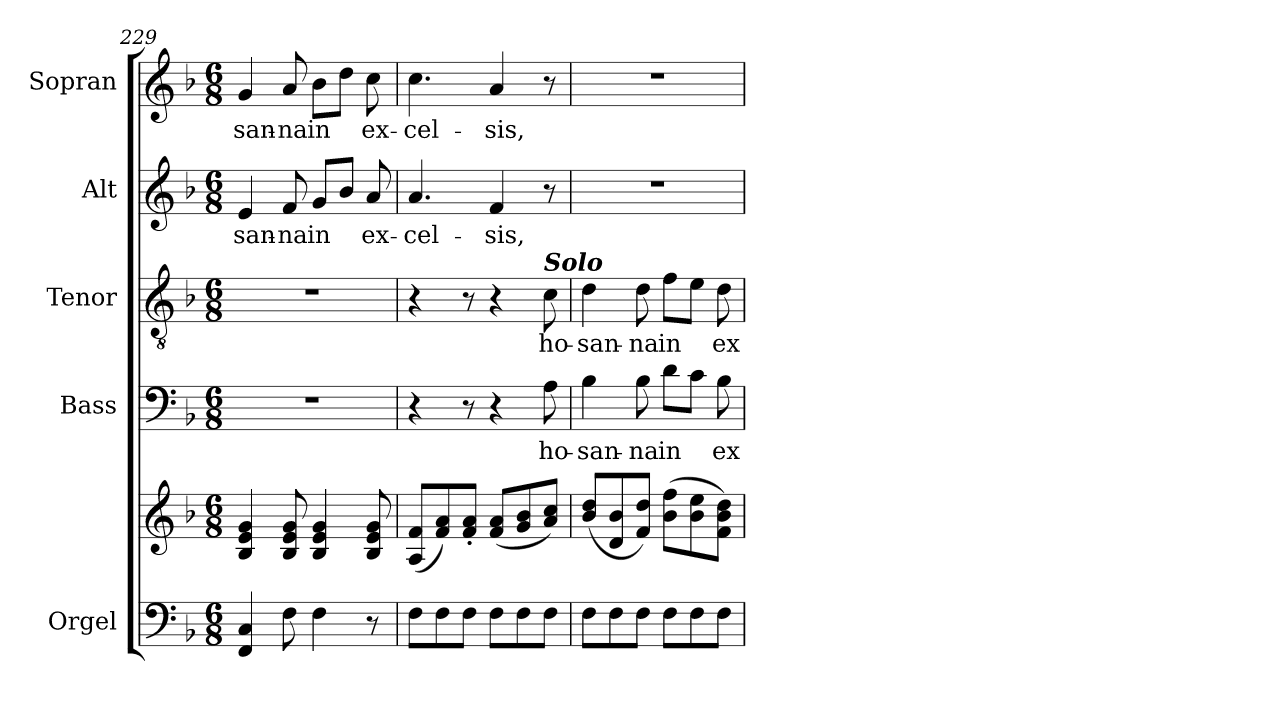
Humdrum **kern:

**kern	**kern	**kern	**text	**kern	**text	**kern	**text	**kern	**text
*part5	*part5	*part4	*part4	*part3	*part3	*part2	*part2	*part1	*part1
*staff6	*staff5	*staff4	*staff4	*staff3	*staff3	*staff2	*staff2	*staff1	*staff1
*I"Orgel	*	*I"Bass	*	*I"Tenor	*	*I"Alt	*	*I"Sopran	*
*I'Org.	*	*I'B.	*	*I'T.	*	*I'A.	*	*I'S.	*
!!LO:LB:g=z
*clefF4	*clefG2	*clefF4	*	*clefGv2	*	*clefG2	*	*clefG2	*
*k[b-]	*k[b-]	*k[b-]	*	*k[b-]	*	*k[b-]	*	*k[b-]	*
*F:	*F:	*F:	*	*F:	*	*F:	*	*F:	*
*M6/8	*M6/8	*M6/8	*	*M6/8	*	*M6/8	*	*M6/8	*
=229	=229	=229	=229	=229	=229	=229	=229	=229	=229
!	!	!	!	!	!	!	!LO:LY:b	!	!LO:LY:b
4FF/ 4C/	4B-/ 4e/ 4g/	2.r	.	2.r	.	4e/	-san-	4g/	-san-
!	!	!	!	!	!	!	!LO:LY:b	!	!LO:LY:b
8F\	8B-/ 8e/ 8g/	.	.	.	.	8f/	-na	8a/	-na
!	!	!	!	!	!	!	!LO:LY:b	!	!LO:LY:b
4F\	4B-/ 4e/ 4g/	.	.	.	.	8g/L	in	8b-\L	in
.	.	.	.	.	.	8b-/J	.	8dd\J	.
!	!	!	!	!	!	!	!LO:LY:b	!	!LO:LY:b
8r	8B-/ 8e/ 8g/	.	.	.	.	8a/	ex-	8cc\	ex-
=230	=230	=230	=230	=230	=230	=230	=230	=230	=230
!	!	!	!	!	!	!	!LO:LY:b	!	!LO:LY:b
8F\L	(<8A/ 8f/L	4r	.	4r	.	4.a/	-cel-	4.cc\	-cel-
8F\	8f/ 8a/)	.	.	.	.	.	.	.	.
8F\J	8f/'< 8a/'<J	8r	.	8r	.	.	.	.	.
!	!	!	!	!	!	!	!LO:LY:b	!	!LO:LY:b
8F\L	(<8f/ 8a/L	4r	.	4r	.	4f/	-sis,	4a/	-sis,
8F\	8g/ 8b-/	.	.	.	.	.	.	.	.
!	!	!	!	!LO:TX:a:Bi:t=Solo	!	!	!	!	!
!	!	!	!LO:LY:b	!	!LO:LY:b	!	!	!	!
8F\J	8a/ 8cc/J)	8A\	ho-	8c\	ho-	8r	.	8r	.
=231	=231	=231	=231	=231	=231	=231	=231	=231	=231
!	!	!	!LO:LY:b	!	!LO:LY:b	!	!	!	!
8F\L	(<8b-/ 8dd/L	4B-\	-san-	4d\	-san-	2.r	.	2.r	.
8F\	8d/ 8b-/	.	.	.	.	.	.	.	.
!	!	!	!LO:LY:b	!	!LO:LY:b	!	!	!	!
8F\J	8f/ 8dd/J)	8B-\	-na	8d\	-na	.	.	.	.
!	!	!	!LO:LY:b	!	!LO:LY:b	!	!	!	!
8F\L	(>8b-\ 8ff\L	8d\L	in	8f\L	in	.	.	.	.
8F\	8b-\ 8ee\	8c\J	.	8e\J	.	.	.	.	.
!	!	!	!LO:LY:b	!	!LO:LY:b	!	!	!	!
8F\J	8f\ 8b-\ 8dd\J)	8B-\	ex-	8d\	ex-	.	.	.	.
=	=	=	=	=	=	=	=	=	=
*-	*-	*-	*-	*-	*-	*-	*-	*-	*-
